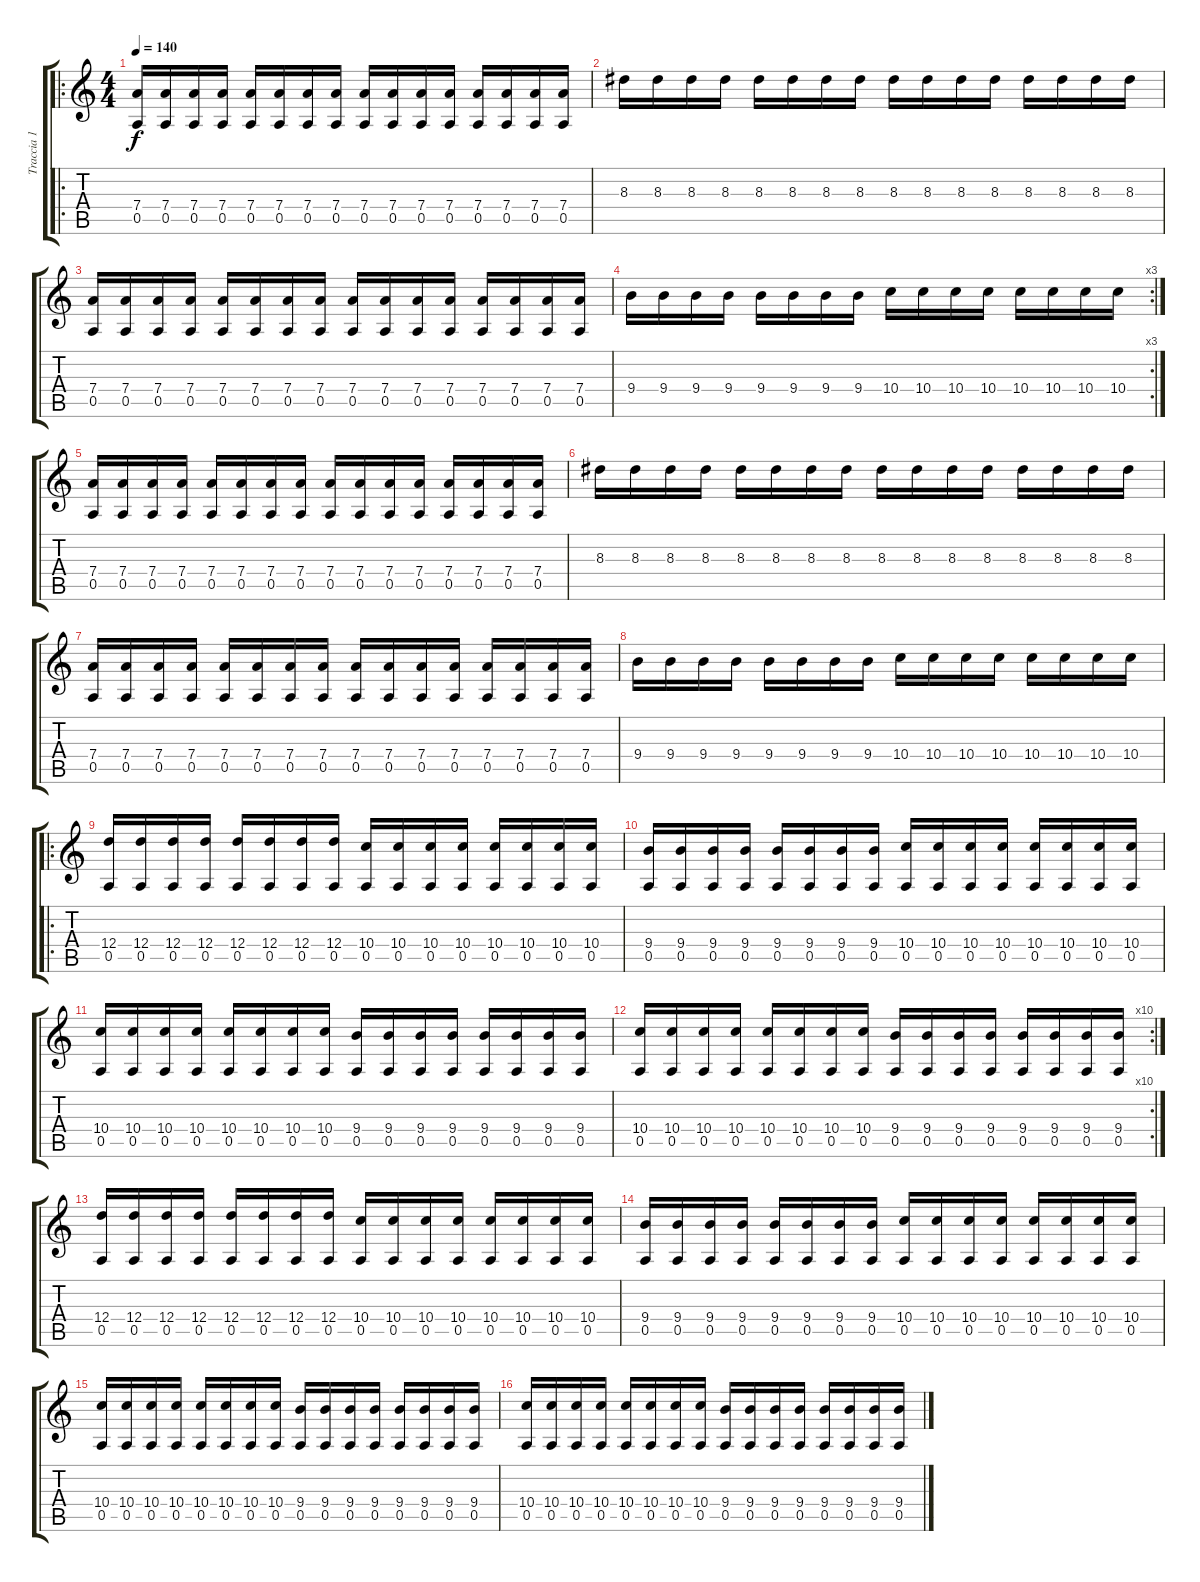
\track ("Traccia 1" "Traccia 1") {instrument distortionguitar}
\staff {score tabs}
\tuning (E4 B3 G3 D3 A2 E2) {hide}
\ro
\ts (4 4)
\tempo 140
\clef g2
\ks c
(7.4 0.5).16{dy f} (7.4 0.5).16 (7.4 0.5).16 (7.4 0.5).16 (7.4 0.5).16 (7.4 0.5).16 (7.4 0.5).16 (7.4 0.5).16 (7.4 0.5).16 (7.4 0.5).16 (7.4 0.5).16 (7.4 0.5).16 (7.4 0.5).16 (7.4 0.5).16 (7.4 0.5).16 (7.4 0.5).16 |
8.3.16 8.3.16 8.3.16 8.3.16 8.3.16 8.3.16 8.3.16 8.3.16 8.3.16 8.3.16 8.3.16 8.3.16 8.3.16 8.3.16 8.3.16 8.3.16 |
(7.4 0.5).16 (7.4 0.5).16 (7.4 0.5).16 (7.4 0.5).16 (7.4 0.5).16 (7.4 0.5).16 (7.4 0.5).16 (7.4 0.5).16 (7.4 0.5).16 (7.4 0.5).16 (7.4 0.5).16 (7.4 0.5).16 (7.4 0.5).16 (7.4 0.5).16 (7.4 0.5).16 (7.4 0.5).16 |
\rc 3
9.4.16 9.4.16 9.4.16 9.4.16 9.4.16 9.4.16 9.4.16 9.4.16 10.4.16 10.4.16 10.4.16 10.4.16 10.4.16 10.4.16 10.4.16 10.4.16 |
(7.4 0.5).16 (7.4 0.5).16 (7.4 0.5).16 (7.4 0.5).16 (7.4 0.5).16 (7.4 0.5).16 (7.4 0.5).16 (7.4 0.5).16 (7.4 0.5).16 (7.4 0.5).16 (7.4 0.5).16 (7.4 0.5).16 (7.4 0.5).16 (7.4 0.5).16 (7.4 0.5).16 (7.4 0.5).16 |
8.3.16 8.3.16 8.3.16 8.3.16 8.3.16 8.3.16 8.3.16 8.3.16 8.3.16 8.3.16 8.3.16 8.3.16 8.3.16 8.3.16 8.3.16 8.3.16 |
(7.4 0.5).16 (7.4 0.5).16 (7.4 0.5).16 (7.4 0.5).16 (7.4 0.5).16 (7.4 0.5).16 (7.4 0.5).16 (7.4 0.5).16 (7.4 0.5).16 (7.4 0.5).16 (7.4 0.5).16 (7.4 0.5).16 (7.4 0.5).16 (7.4 0.5).16 (7.4 0.5).16 (7.4 0.5).16 |
9.4.16 9.4.16 9.4.16 9.4.16 9.4.16 9.4.16 9.4.16 9.4.16 10.4.16 10.4.16 10.4.16 10.4.16 10.4.16 10.4.16 10.4.16 10.4.16 |
\ro
(12.4 0.5).16 (12.4 0.5).16 (12.4 0.5).16 (12.4 0.5).16 (12.4 0.5).16 (12.4 0.5).16 (12.4 0.5).16 (12.4 0.5).16 (10.4 0.5).16 (10.4 0.5).16 (10.4 0.5).16 (10.4 0.5).16 (10.4 0.5).16 (10.4 0.5).16 (10.4 0.5).16 (10.4 0.5).16 |
(9.4 0.5).16 (9.4 0.5).16 (9.4 0.5).16 (9.4 0.5).16 (9.4 0.5).16 (9.4 0.5).16 (9.4 0.5).16 (9.4 0.5).16 (10.4 0.5).16 (10.4 0.5).16 (10.4 0.5).16 (10.4 0.5).16 (10.4 0.5).16 (10.4 0.5).16 (10.4 0.5).16 (10.4 0.5).16 |
(10.4 0.5).16 (10.4 0.5).16 (10.4 0.5).16 (10.4 0.5).16 (10.4 0.5).16 (10.4 0.5).16 (10.4 0.5).16 (10.4 0.5).16 (9.4 0.5).16 (9.4 0.5).16 (9.4 0.5).16 (9.4 0.5).16 (9.4 0.5).16 (9.4 0.5).16 (9.4 0.5).16 (9.4 0.5).16 |
\rc 10
(10.4 0.5).16 (10.4 0.5).16 (10.4 0.5).16 (10.4 0.5).16 (10.4 0.5).16 (10.4 0.5).16 (10.4 0.5).16 (10.4 0.5).16 (9.4 0.5).16 (9.4 0.5).16 (9.4 0.5).16 (9.4 0.5).16 (9.4 0.5).16 (9.4 0.5).16 (9.4 0.5).16 (9.4 0.5).16 |
(12.4 0.5).16 (12.4 0.5).16 (12.4 0.5).16 (12.4 0.5).16 (12.4 0.5).16 (12.4 0.5).16 (12.4 0.5).16 (12.4 0.5).16 (10.4 0.5).16 (10.4 0.5).16 (10.4 0.5).16 (10.4 0.5).16 (10.4 0.5).16 (10.4 0.5).16 (10.4 0.5).16 (10.4 0.5).16 |
(9.4 0.5).16{volume 12} (9.4 0.5).16 (9.4 0.5).16 (9.4 0.5).16 (9.4 0.5).16 (9.4 0.5).16 (9.4 0.5).16 (9.4 0.5).16 (10.4 0.5).16{volume 7} (10.4 0.5).16 (10.4 0.5).16 (10.4 0.5).16 (10.4 0.5).16 (10.4 0.5).16 (10.4 0.5).16 (10.4 0.5).16 |
(10.4 0.5).16{volume 5} (10.4 0.5).16 (10.4 0.5).16 (10.4 0.5).16 (10.4 0.5).16 (10.4 0.5).16 (10.4 0.5).16 (10.4 0.5).16 (9.4 0.5).16{volume 3} (9.4 0.5).16 (9.4 0.5).16 (9.4 0.5).16 (9.4 0.5).16 (9.4 0.5).16 (9.4 0.5).16 (9.4 0.5).16 |
(10.4 0.5).16{volume 1} (10.4 0.5).16 (10.4 0.5).16 (10.4 0.5).16 (10.4 0.5).16 (10.4 0.5).16 (10.4 0.5).16 (10.4 0.5).16 (9.4 0.5).16{volume 0} (9.4 0.5).16 (9.4 0.5).16 (9.4 0.5).16 (9.4 0.5).16 (9.4 0.5).16 (9.4 0.5).16 (9.4 0.5).16
